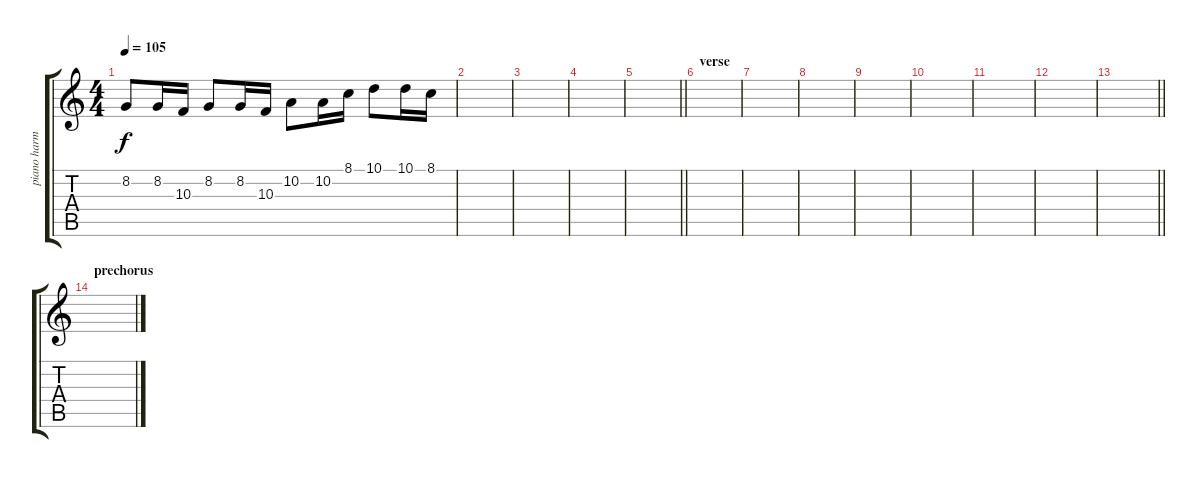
\track ("piano harmony" "piano harm") {instrument electricpiano1}
\staff {score tabs}
\tuning (E4 B3 G3 D3 A2 E2) {hide}
\ts (4 4)
\tempo 105
\clef g2
\ks c
8.2.8{dy f} 8.2.16 10.3.16 8.2.8 8.2.16 10.3.16 10.2.8 10.2.16 8.1.16 10.1.8 10.1.16 8.1.16 |
|
|
|
\barLineRight lightlight
|
\section ("" "verse")
|
|
|
|
|
|
|
\barLineRight lightlight
|
\section ("" "prechorus")
